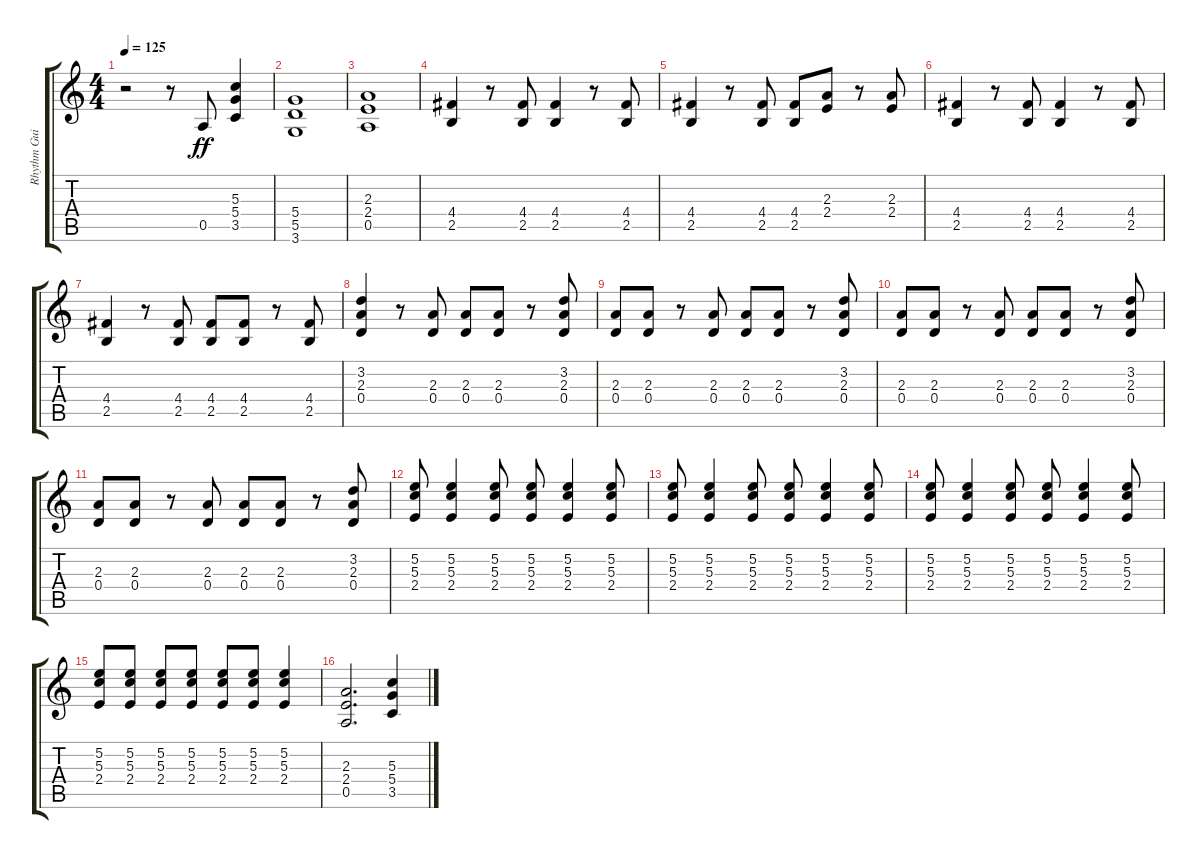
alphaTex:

\track ("Rhythm Guitar" "Rhythm Gui") {instrument distortionguitar}
\staff {score tabs}
\tuning (E4 B3 G3 D3 A2 E2) {hide}
\ts (4 4)
\tempo 125
\clef g2
\ks c
r.2{dy ff} r.8 0.5.8 (5.3 5.4 3.5).4 |
(5.4 5.5 3.6).1 |
(2.3 2.4 0.5).1 |
(4.4 2.5).4 r.8 (4.4 2.5).8 (4.4 2.5).4 r.8 (4.4 2.5).8 |
(4.4 2.5).4 r.8 (4.4 2.5).8 (4.4 2.5).8 (2.3 2.4).8 r.8 (2.3 2.4).8 |
(4.4 2.5).4 r.8 (4.4 2.5).8 (4.4 2.5).4 r.8 (4.4 2.5).8 |
(4.4 2.5).4 r.8 (4.4 2.5).8 (4.4 2.5).8 (4.4 2.5).8 r.8 (4.4 2.5).8 |
(3.2 2.3 0.4).4 r.8 (2.3 0.4).8 (2.3 0.4).8 (2.3 0.4).8 r.8 (3.2 2.3 0.4).8 |
(2.3 0.4).8 (2.3 0.4).8 r.8 (2.3 0.4).8 (2.3 0.4).8 (2.3 0.4).8 r.8 (3.2 2.3 0.4).8 |
(2.3 0.4).8 (2.3 0.4).8 r.8 (2.3 0.4).8 (2.3 0.4).8 (2.3 0.4).8 r.8 (3.2 2.3 0.4).8 |
(2.3 0.4).8 (2.3 0.4).8 r.8 (2.3 0.4).8 (2.3 0.4).8 (2.3 0.4).8 r.8 (3.2 2.3 0.4).8 |
(5.2 5.3 2.4).8 (5.2 5.3 2.4).4 (5.2 5.3 2.4).8 (5.2 5.3 2.4).8 (5.2 5.3 2.4).4 (5.2 5.3 2.4).8 |
(5.2 5.3 2.4).8 (5.2 5.3 2.4).4 (5.2 5.3 2.4).8 (5.2 5.3 2.4).8 (5.2 5.3 2.4).4 (5.2 5.3 2.4).8 |
(5.2 5.3 2.4).8 (5.2 5.3 2.4).4 (5.2 5.3 2.4).8 (5.2 5.3 2.4).8 (5.2 5.3 2.4).4 (5.2 5.3 2.4).8 |
(5.2 5.3 2.4).8 (5.2 5.3 2.4).8 (5.2 5.3 2.4).8 (5.2 5.3 2.4).8 (5.2 5.3 2.4).8 (5.2 5.3 2.4).8 (5.2 5.3 2.4).4 |
(2.3 2.4 0.5).2{d} (5.3 5.4 3.5).4
